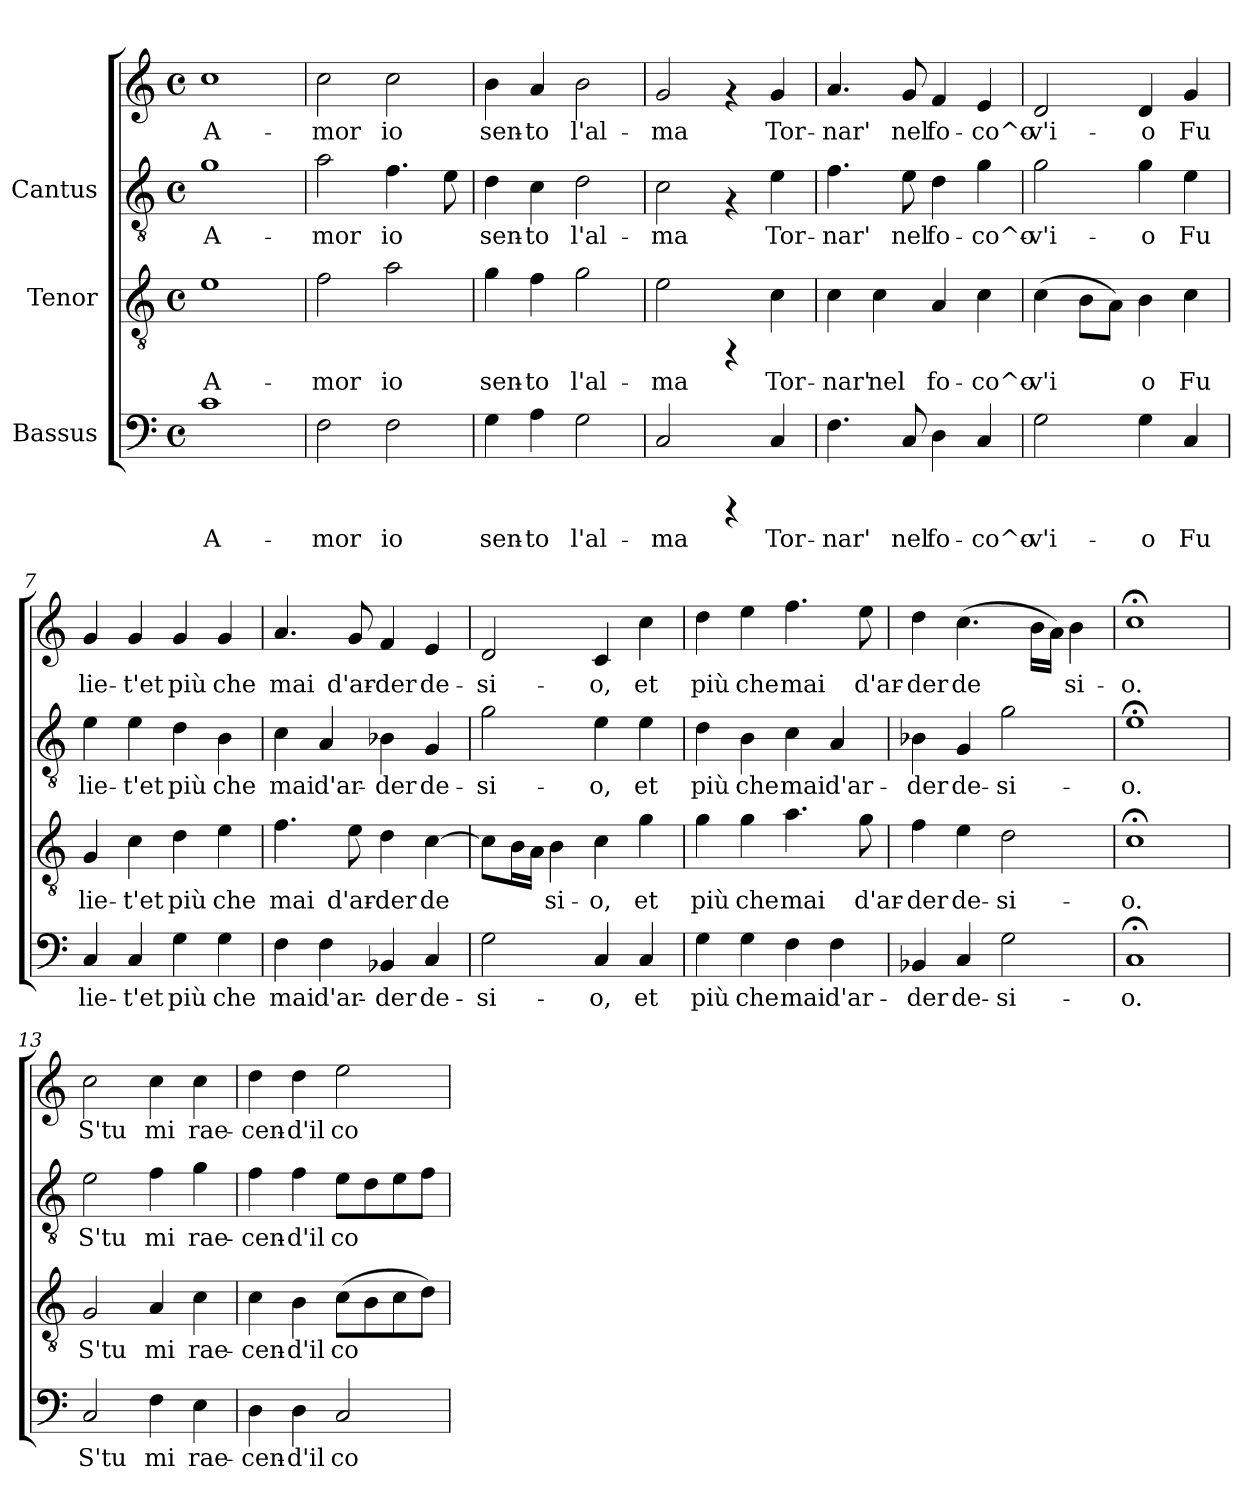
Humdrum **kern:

**kern	**text	**kern	**text	**kern	**text	**kern	**text
*part3	*part3	*part2	*part2	*part1	*part1	*part1	*part1
*staff4	*staff4	*staff3	*staff3	*staff2	*staff2	*staff1	*staff1
*I"Bassus	*	*I"Tenor	*	*I"Cantus	*	*	*
!!LO:PB:g=z
*stria5	*	*stria5	*	*stria5	*	*stria5	*
*clefF4	*	*clefGv2	*	*clefGv2	*	*clefG2	*
*M4/4	*	*M4/4	*	*M4/4	*	*M4/4	*
*met(c)	*	*met(c)	*	*met(c)	*	*met(c)	*
*MM120	*	*MM120	*	*MM120	*	*MM120	*
=1	=1	=1	=1	=1	=1	=1	=1
!	!LO:LY:b:cj	!	!LO:LY:b:cj	!	!LO:LY:b:cj	!	!LO:LY:b:cj
1c	A-	1e	A-	1g	-A-	1cc	A-
=2	=2	=2	=2	=2	=2	=2	=2
!	!LO:LY:b:cj	!	!LO:LY:b:cj	!	!LO:LY:b:cj	!	!LO:LY:b:cj
2F\	-mor	2f\	-mor	2a\	mor	2cc\	-mor
!	!LO:LY:b:cj	!	!LO:LY:b:cj	!	!LO:LY:b:cj	!	!LO:LY:b:cj
2F\	io	2a\	io	4.f\	io	2cc\	io
!	!	!	!	!	!LO:LY:b:cj	!	!
.	.	.	.	8e\	.	.	.
=3	=3	=3	=3	=3	=3	=3	=3
!	!LO:LY:b:cj	!	!LO:LY:b:cj	!	!LO:LY:b:cj	!	!LO:LY:b:cj
4G\	sen-	4g\	sen-	4d\	-sen-	4b\	sen-
!	!LO:LY:b:cj	!	!LO:LY:b:cj	!	!LO:LY:b:cj	!	!LO:LY:b:cj
4A\	-to	4f\	-to	4c\	-to	4a/	-to
!	!LO:LY:b:cj	!	!LO:LY:b:cj	!	!LO:LY:b:cj	!	!LO:LY:b:cj
2G\	l'al-	2g\	l'al-	2d\	l'al-	2b\	l'al-
=4	=4	=4	=4	=4	=4	=4	=4
!	!LO:LY:b:cj	!	!LO:LY:b:cj	!	!LO:LY:b:cj	!	!LO:LY:b:cj
2C/	-ma	2e\	-ma	2c\	-ma	2g/	-ma
4rCCC	.	4rFF	.	4rF	.	4rf	.
!	!LO:LY:b:cj	!	!LO:LY:b:cj	!	!LO:LY:b:cj	!	!LO:LY:b:cj
4C/	Tor-	4c\	Tor-	4e\	Tor-	4g/	Tor-
=5	=5	=5	=5	=5	=5	=5	=5
!	!LO:LY:b:cj	!	!LO:LY:b:cj	!	!LO:LY:b:cj	!	!LO:LY:b:cj
4.F\	-nar'	4c\	-nar'	4.f\	-nar'	4.a/	-nar'
!	!	!	!LO:LY:b:cj	!	!	!	!
.	.	4c\	nel	.	.	.	.
!	!LO:LY:b:cj	!	!	!	!LO:LY:b:cj	!	!LO:LY:b:cj
8C/	nel	.	.	8e\	nel	8g/	nel
!	!LO:LY:b:cj	!	!LO:LY:b:cj	!	!LO:LY:b:cj	!	!LO:LY:b:cj
4D\	fo-	4A/	fo-	4d\	fo-	4f/	fo-
!	!LO:LY:b:cj	!	!LO:LY:b:cj	!	!LO:LY:b:cj	!	!LO:LY:b:cj
4C/	-co^o-	4c\	-co^o-	4g\	-co^o-	4e/	-co^o-
!!LO:LB:g=z
=6	=6	=6	=6	=6	=6	=6	=6
!	!LO:LY:b:cj	!	!LO:LY:b:cj	!	!LO:LY:b:cj	!	!LO:LY:b:cj
2G\	-v'i-	(>4c\	-v'i-	2g\	v'i-	2d/	-v'i-
!	!	!	!LO:LY:b:cj	!	!	!	!
.	.	8B\L	-	.	.	.	.
!	!	!	!LO:LY:b:cj	!	!	!	!
.	.	8A\J)	.	.	.	.	.
!	!LO:LY:b:cj	!	!LO:LY:b:cj	!	!LO:LY:b:cj	!	!LO:LY:b:cj
4G\	-o	4B\	o	4g\	-o	4d/	-o
!	!LO:LY:b:cj	!	!LO:LY:b:cj	!	!LO:LY:b:cj	!	!LO:LY:b:cj
4C/	Fu	4c\	Fu	4e\	Fu	4g/	Fu
=7	=7	=7	=7	=7	=7	=7	=7
!	!LO:LY:b:cj	!	!LO:LY:b:cj	!	!LO:LY:b:cj	!	!LO:LY:b:cj
4C/	lie-	4G/	lie-	4e\	lie-	4g/	lie-
!	!LO:LY:b:cj	!	!LO:LY:b:cj	!	!LO:LY:b:cj	!	!LO:LY:b:cj
4C/	-t'et	4c\	-t'et	4e\	-t'et	4g/	-t'et
!	!LO:LY:b:cj	!	!LO:LY:b:cj	!	!LO:LY:b:cj	!	!LO:LY:b:cj
4G\	più	4d\	più	4d\	più	4g/	più
!	!LO:LY:b:cj	!	!LO:LY:b:cj	!	!LO:LY:b:cj	!	!LO:LY:b:cj
4G\	che	4e\	che	4B\	che	4g/	che
=8	=8	=8	=8	=8	=8	=8	=8
!	!LO:LY:b:cj	!	!LO:LY:b:cj	!	!LO:LY:b:cj	!	!LO:LY:b:cj
4F\	mai	4.f\	mai	4c\	-mai	4.a/	mai
!	!LO:LY:b:cj	!	!	!	!LO:LY:b:cj	!	!
4F\	d'ar-	.	.	4A/	d'ar-	.	.
!	!	!	!LO:LY:b:cj	!	!	!	!LO:LY:b:cj
.	.	8e\	d'ar-	.	.	8g/	d'ar-
!	!LO:LY:b:cj	!	!LO:LY:b:cj	!	!LO:LY:b:cj	!	!LO:LY:b:cj
4BB-X/	-der	4d\	-der	4B-X\	-der	4f/	-der
!	!LO:LY:b:cj	!	!LO:LY:b:cj	!	!LO:LY:b:cj	!	!LO:LY:b:cj
4C/	de-	[>4c\	de-	4G/	de-	4e/	de-
=9	=9	=9	=9	=9	=9	=9	=9
!	!LO:LY:b:cj	!	!LO:LY:b:cj	!	!LO:LY:b:cj	!	!LO:LY:b:cj
2G\	-si-	8c\L]	-	2g\	si-	2d/	-si-
!	!	!	!LO:LY:b:cj	!	!	!	!
.	.	16B\	.	.	.	.	.
!	!	!	!LO:LY:b:cj	!	!	!	!
.	.	16A\J	.	.	.	.	.
!	!	!	!LO:LY:b:cj	!	!	!	!
.	.	4B\	si-	.	.	.	.
!	!LO:LY:b:cj	!	!LO:LY:b:cj	!	!LO:LY:b:cj	!	!LO:LY:b:cj
4C/	-o,	4c\	-o,	4e\	-o,	4c/	-o,
!	!LO:LY:b:cj	!	!LO:LY:b:cj	!	!LO:LY:b:cj	!	!LO:LY:b:cj
4C/	et	4g\	et	4e\	et	4cc\	et
=10	=10	=10	=10	=10	=10	=10	=10
!	!LO:LY:b:cj	!	!LO:LY:b:cj	!	!LO:LY:b:cj	!	!LO:LY:b:cj
4G\	più	4g\	più	4d\	-più	4dd\	più
!	!LO:LY:b:cj	!	!LO:LY:b:cj	!	!LO:LY:b:cj	!	!LO:LY:b:cj
4G\	che	4g\	che	4B\	che	4ee\	che
!	!LO:LY:b:cj	!	!LO:LY:b:cj	!	!LO:LY:b:cj	!	!LO:LY:b:cj
4F\	mai	4.a\	mai	4c\	mai	4.ff\	mai
!	!LO:LY:b:cj	!	!	!	!LO:LY:b:cj	!	!
4F\	d'ar-	.	.	4A/	d'ar-	.	.
!	!	!	!LO:LY:b:cj	!	!	!	!LO:LY:b:cj
.	.	8g\	d'ar-	.	.	8ee\	d'ar-
!!LO:LB:g=z
=11	=11	=11	=11	=11	=11	=11	=11
!	!LO:LY:b:cj	!	!LO:LY:b:cj	!	!LO:LY:b:cj	!	!LO:LY:b:cj
4BB-X/	-der	4f\	-der	4B-X\	-der	4dd\	-der
!	!LO:LY:b:cj	!	!LO:LY:b:cj	!	!LO:LY:b:cj	!	!LO:LY:b:cj
4C/	de-	4e\	de-	4G/	de-	(>4.cc\	de-
!	!LO:LY:b:cj	!	!LO:LY:b:cj	!	!LO:LY:b:cj	!	!
2G\	-si-	2d\	-si-	2g\	-si-	.	.
!	!	!	!	!	!	!	!LO:LY:b:cj
.	.	.	.	.	.	16b\L	-
!	!	!	!	!	!	!	!LO:LY:b:cj
.	.	.	.	.	.	16a\J)	.
!	!	!	!	!	!	!	!LO:LY:b:cj
.	.	.	.	.	.	4b\	si-
=12	=12	=12	=12	=12	=12	=12	=12
!	!LO:LY:b:cj	!	!LO:LY:b:cj	!	!LO:LY:b:cj	!	!LO:LY:b:cj
1C;<	-o.	1c;<	-o.	1e;<	o.	1cc;<	-o.
=13	=13	=13	=13	=13	=13	=13	=13
!	!LO:LY:b:cj	!	!LO:LY:b:cj	!	!LO:LY:b:cj	!	!LO:LY:b:cj
2C/	S'tu	2G/	S'tu	2e\	-S'tu	2cc\	S'tu
!	!LO:LY:b:cj	!	!LO:LY:b:cj	!	!LO:LY:b:cj	!	!LO:LY:b:cj
4F\	mi	4A/	mi	4f\	mi	4cc\	mi
!	!LO:LY:b:cj	!	!LO:LY:b:cj	!	!LO:LY:b:cj	!	!LO:LY:b:cj
4E\	rae-	4c\	rae-	4g\	rae-	4cc\	rae-
=14	=14	=14	=14	=14	=14	=14	=14
!	!LO:LY:b:cj	!	!LO:LY:b:cj	!	!LO:LY:b:cj	!	!LO:LY:b:cj
4D\	-cen-	4c\	-cen-	4f\	-cen-	4dd\	-cen-
!	!LO:LY:b:cj	!	!LO:LY:b:cj	!	!LO:LY:b:cj	!	!LO:LY:b:cj
4D\	-d'il	4B\	-d'il	4f\	-d'il	4dd\	-d'il
!	!LO:LY:b:cj	!	!LO:LY:b:cj	!	!LO:LY:b:cj	!	!LO:LY:b:cj
2C/	co-	(>8c\L	co-	8e\L	co-	2ee\	co-
!	!	!	!LO:LY:b:cj	!	!LO:LY:b:cj	!	!
.	.	8B\	--	8d\	--	.	.
!	!	!	!LO:LY:b:cj	!	!LO:LY:b:cj	!	!
.	.	8c\	--	8e\	--	.	.
!	!	!	!LO:LY:b:cj	!	!LO:LY:b:cj	!	!
.	.	8d\J)	--	8f\J	--	.	.
=	=	=	=	=	=	=	=
*-	*-	*-	*-	*-	*-	*-	*-
